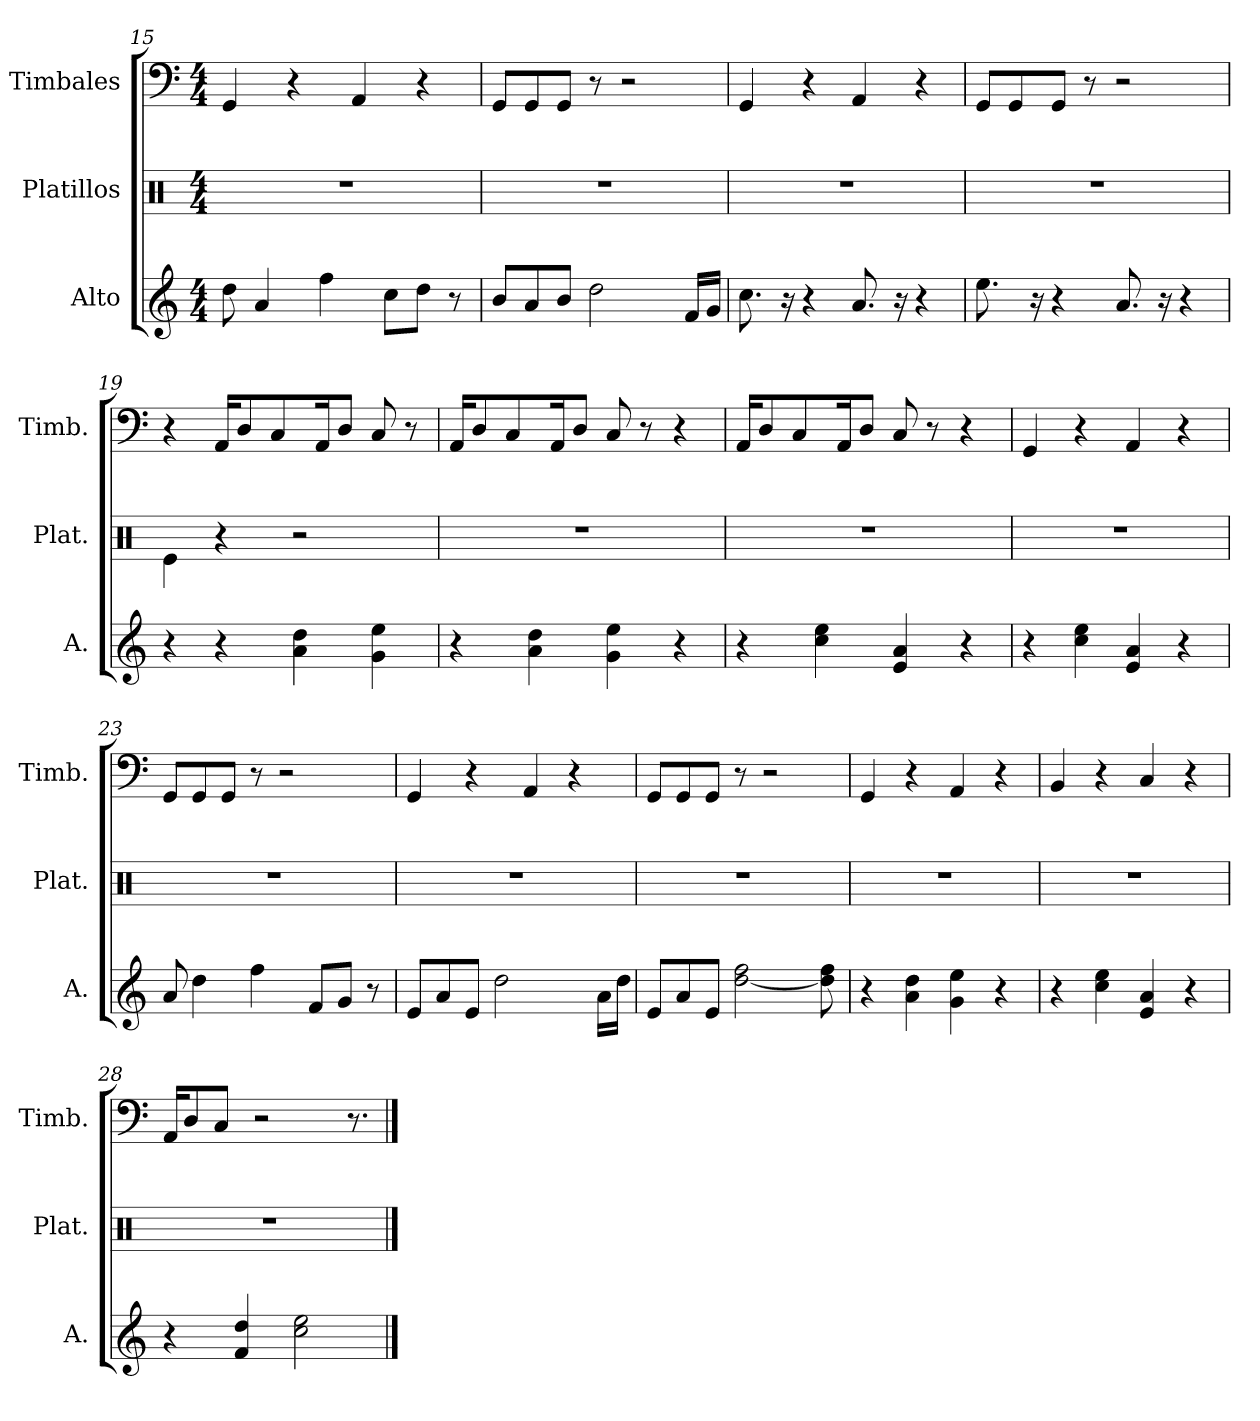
**kern	**kern	**kern
*part3	*part2	*part1
*staff3	*staff2	*staff1
*I"Alto	*I"Platillos	*I"Timbales
*I'A.	*I'Plat.	*I'Timb.
!!LO:LB:g=z
*clefG2	*clefX	*clefF4
*k[]	*k[]	*k[]
*M4/4	*M4/4	*M4/4
=15	=15	=15
8dd\	1r	4GG/
4a/	.	.
.	.	4r
4ff\	.	.
.	.	4AA/
8cc\L	.	.
8dd\J	.	4r
8r	.	.
=16	=16	=16
8b/L	1r	8GG/L
8a/	.	8GG/
8b/J	.	8GG/J
2dd\	.	8r
.	.	2r
16f/LL	.	.
16g/JJ	.	.
=17	=17	=17
8.cc\	1r	4GG/
16r	.	.
4r	.	4r
8.a/	.	4AA/
16r	.	.
4r	.	4r
=18	=18	=18
8.ee\	1r	8GG/L
.	.	8GG/
16r	.	.
4r	.	8GG/J
.	.	8r
8.a/	.	2r
16r	.	.
4r	.	.
=19	=19	=19
4r	4Re\	4r
4r	4r	16AA/KL
.	.	8D/
.	.	8C/
4a\ 4dd\	2r	.
.	.	16AA/K
.	.	8D/J
4g\ 4ee\	.	8C/
.	.	8r
!!LO:LB:g=z
=20	=20	=20
4r	1r	16AA/KL
.	.	8D/
.	.	8C/
4a\ 4dd\	.	.
.	.	16AA/K
.	.	8D/J
4g\ 4ee\	.	8C/
.	.	8r
4r	.	4r
=21	=21	=21
4r	1r	16AA/KL
.	.	8D/
.	.	8C/
4cc\ 4ee\	.	.
.	.	16AA/K
.	.	8D/J
4e/ 4a/	.	8C/
.	.	8r
4r	.	4r
=22	=22	=22
4r	1r	4GG/
4cc\ 4ee\	.	4r
4e/ 4a/	.	4AA/
4r	.	4r
=23	=23	=23
8a/	1r	8GG/L
4dd\	.	8GG/
.	.	8GG/J
4ff\	.	8r
.	.	2r
8f/L	.	.
8g/J	.	.
8r	.	.
=24	=24	=24
8e/L	1r	4GG/
8a/	.	.
8e/J	.	4r
2dd\	.	.
.	.	4AA/
.	.	4r
16a\LL	.	.
16dd\JJ	.	.
!!LO:PB:g=z
=25	=25	=25
8e/L	1r	8GG/L
8a/	.	8GG/
8e/J	.	8GG/J
[2dd\ 2ff\	.	8r
.	.	2r
8dd\] 8ff\	.	.
=26	=26	=26
4r	1r	4GG/
4a\ 4dd\	.	4r
4g\ 4ee\	.	4AA/
4r	.	4r
=27	=27	=27
4r	1r	4BB/
4cc\ 4ee\	.	4r
4e/ 4a/	.	4C/
4r	.	4r
=28	=28	=28
4r	1r	16AA/KL
.	.	8D/
.	.	8C/J
4f/ 4dd/	.	.
.	.	2r
2cc\ 2ee\	.	.
.	.	8.r
==	==	==
*-	*-	*-
